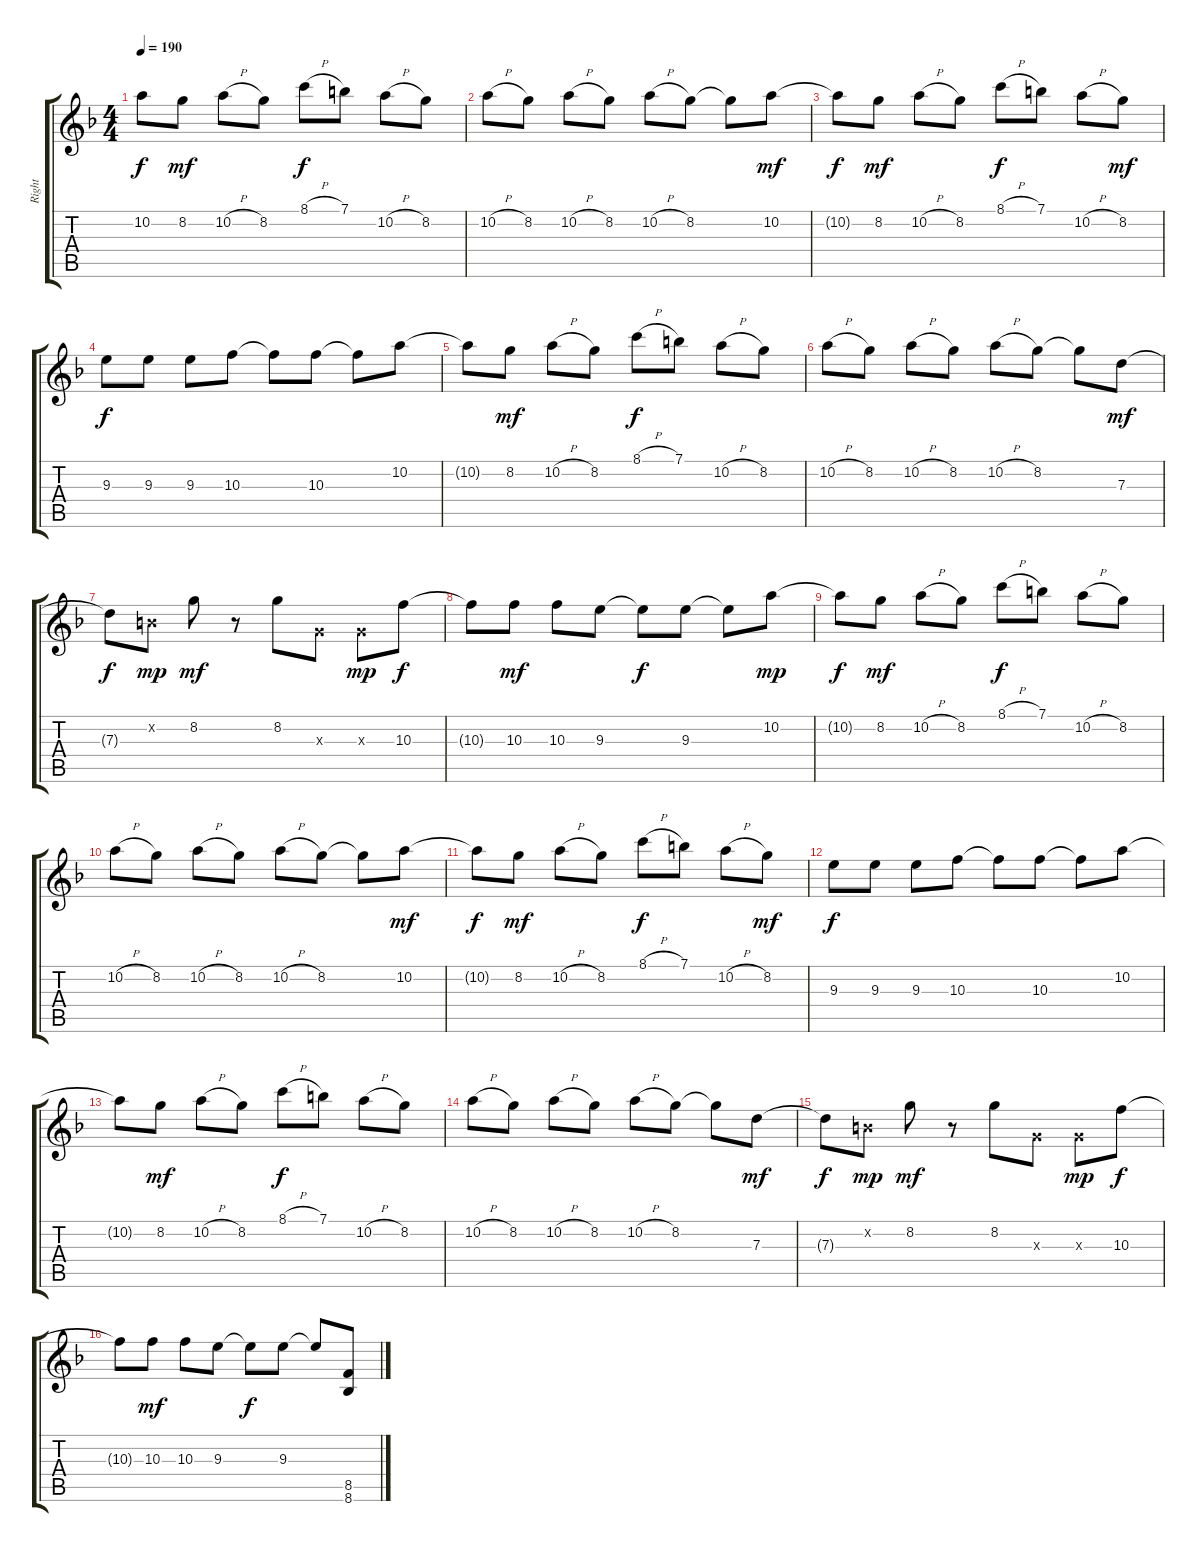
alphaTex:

\track ("Right" "Right") {instrument overdrivenguitar}
\staff {score tabs}
\tuning (E4 B3 G3 D3 A2 D2) {hide}
\ts (4 4)
\tempo 190
\clef g2
\ks dminor
10.2{t}.8{dy f} 8.2.8{dy mf} 10.2{h}.8 8.2.8 8.1{h}.8{dy f} 7.1.8 10.2{h}.8 8.2.8 |
10.2{h}.8 8.2.8 10.2{h}.8 8.2.8 10.2{h}.8 8.2.8 8.2{t}.8 10.2.8{dy mf} |
10.2{t}.8{dy f} 8.2.8{dy mf} 10.2{h}.8 8.2.8 8.1{h}.8{dy f} 7.1.8 10.2{h}.8 8.2.8{dy mf} |
9.3.8{dy f} 9.3.8 9.3.8 10.3.8 10.3{t}.8 10.3.8 10.3{t}.8 10.2.8 |
10.2{t}.8 8.2.8{dy mf} 10.2{h}.8 8.2.8 8.1{h}.8{dy f} 7.1.8 10.2{h}.8 8.2.8 |
10.2{h}.8 8.2.8 10.2{h}.8 8.2.8 10.2{h}.8 8.2.8 8.2{t}.8 7.3.8{dy mf} |
7.3{t}.8{dy f} 0.2{x}.8{dy mp} 8.2.8{dy mf} r.8 8.2.8 0.3{x}.8 0.3{x}.8{dy mp} 10.3.8{dy f} |
10.3{t}.8 10.3.8{dy mf} 10.3.8 9.3.8 9.3{t}.8{dy f} 9.3.8 9.3{t}.8 10.2.8{dy mp} |
10.2{t}.8{dy f} 8.2.8{dy mf} 10.2{h}.8 8.2.8 8.1{h}.8{dy f} 7.1.8 10.2{h}.8 8.2.8 |
10.2{h}.8 8.2.8 10.2{h}.8 8.2.8 10.2{h}.8 8.2.8 8.2{t}.8 10.2.8{dy mf} |
10.2{t}.8{dy f} 8.2.8{dy mf} 10.2{h}.8 8.2.8 8.1{h}.8{dy f} 7.1.8 10.2{h}.8 8.2.8{dy mf} |
9.3.8{dy f} 9.3.8 9.3.8 10.3.8 10.3{t}.8 10.3.8 10.3{t}.8 10.2.8 |
10.2{t}.8 8.2.8{dy mf} 10.2{h}.8 8.2.8 8.1{h}.8{dy f} 7.1.8 10.2{h}.8 8.2.8 |
10.2{h}.8 8.2.8 10.2{h}.8 8.2.8 10.2{h}.8 8.2.8 8.2{t}.8 7.3.8{dy mf} |
7.3{t}.8{dy f} 0.2{x}.8{dy mp} 8.2.8{dy mf} r.8 8.2.8 0.3{x}.8 0.3{x}.8{dy mp} 10.3.8{dy f} |
10.3{t}.8 10.3.8{dy mf} 10.3.8 9.3.8 9.3{t}.8{dy f} 9.3.8 9.3{t}.8 (8.5 8.6).8
